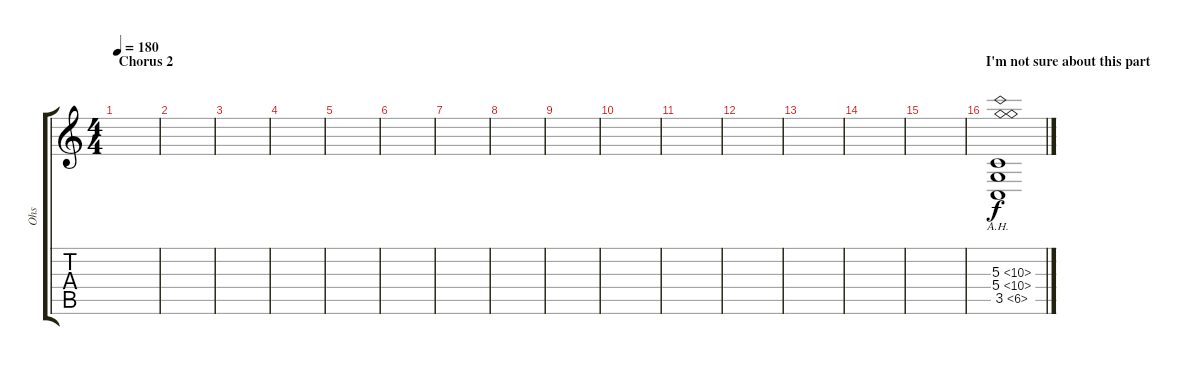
\track ("Ohs" "Ohs") {instrument voiceoohs}
\staff {score tabs}
\tuning (E4 B3 G3 D3 A2 E2) {hide}
\ts (4 4)
\section ("" "Chorus 2")
\tempo 180
\clef g2
\ks c
|
|
|
|
|
|
|
|
|
|
|
|
|
|
|
\section ("" "I'm not sure about this part")
(5.3{ah 5} 5.4{ah 5} 3.5{ah 3}).1
